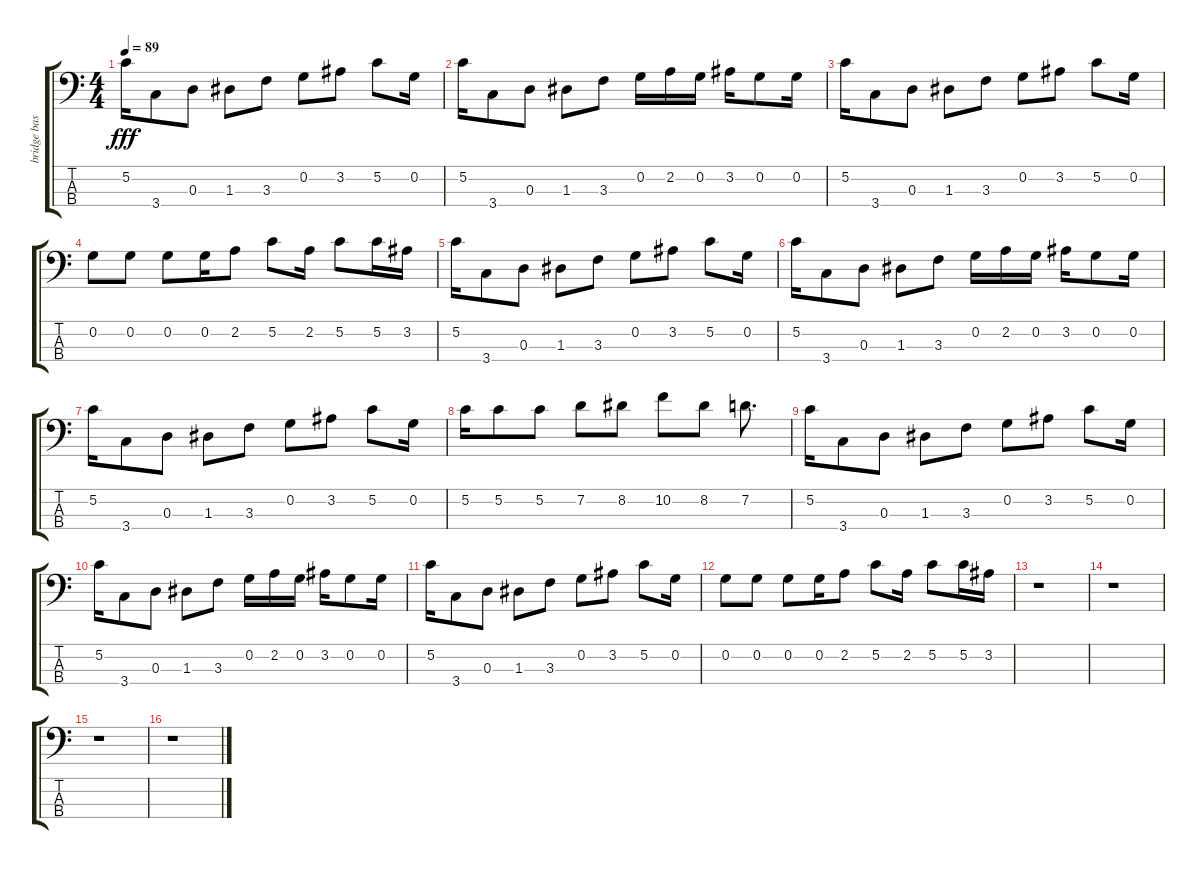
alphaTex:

\track ("bridge bass" "bridge bas") {instrument acousticguitarsteel}
\staff {score tabs}
\tuning (C-1 G2 D2 A1) {hide}
\ts (4 4)
\tempo 89
\clef f4
\ks c
5.2.16{dy fff} 3.4.8 0.3.8 1.3.8 3.3.8 0.2.8 3.2.8 5.2.8 0.2.16 |
5.2.16 3.4.8 0.3.8 1.3.8 3.3.8 0.2.16 2.2.16 0.2.16 3.2.16 0.2.8 0.2.16 |
5.2.16 3.4.8 0.3.8 1.3.8 3.3.8 0.2.8 3.2.8 5.2.8 0.2.16 |
0.2.8 0.2.8 0.2.8 0.2.16 2.2.8 5.2.8 2.2.16 5.2.8 5.2.16 3.2.16 |
5.2.16 3.4.8 0.3.8 1.3.8 3.3.8 0.2.8 3.2.8 5.2.8 0.2.16 |
5.2.16 3.4.8 0.3.8 1.3.8 3.3.8 0.2.16 2.2.16 0.2.16 3.2.16 0.2.8 0.2.16 |
5.2.16 3.4.8 0.3.8 1.3.8 3.3.8 0.2.8 3.2.8 5.2.8 0.2.16 |
5.2.16 5.2.8 5.2.8 7.2.8 8.2.8 10.2.8 8.2.8 7.2.8{d} |
5.2.16 3.4.8 0.3.8 1.3.8 3.3.8 0.2.8 3.2.8 5.2.8 0.2.16 |
5.2.16 3.4.8 0.3.8 1.3.8 3.3.8 0.2.16 2.2.16 0.2.16 3.2.16 0.2.8 0.2.16 |
5.2.16 3.4.8 0.3.8 1.3.8 3.3.8 0.2.8 3.2.8 5.2.8 0.2.16 |
0.2.8 0.2.8 0.2.8 0.2.16 2.2.8 5.2.8 2.2.16 5.2.8 5.2.16 3.2.16 |
r.1 |
r.1 |
r.1 |
r.1
